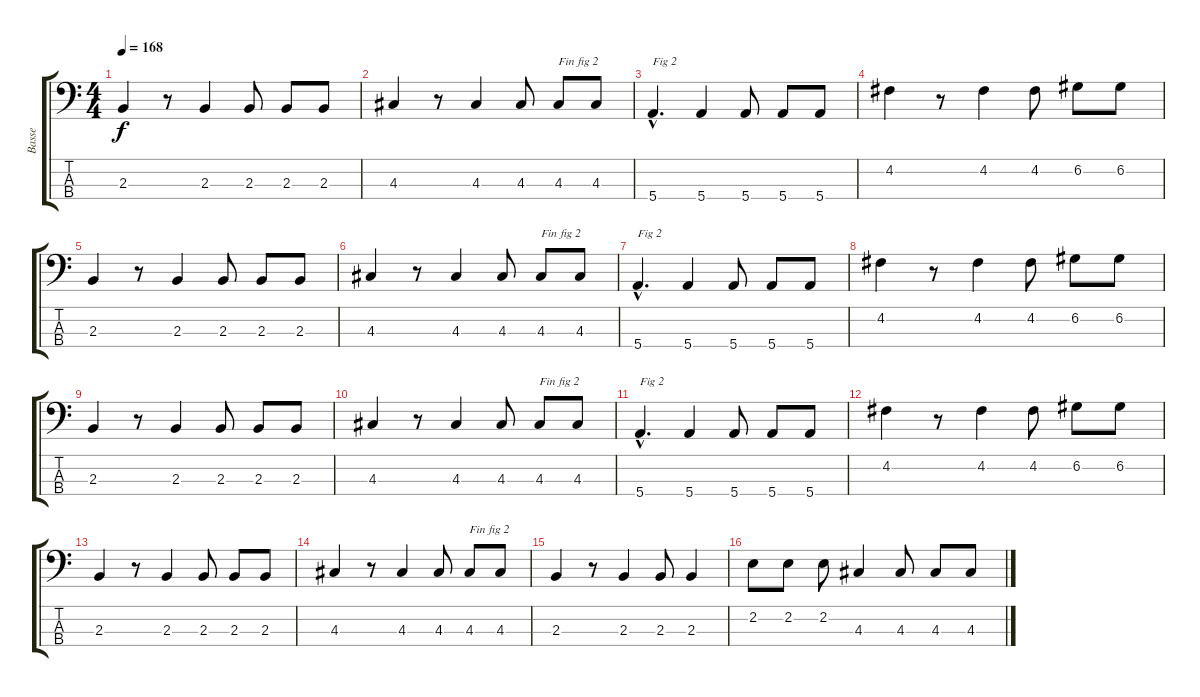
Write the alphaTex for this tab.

\track ("Basse" "Basse") {instrument electricbassfinger}
\staff {score tabs}
\tuning (G2 D2 A1 E1) {hide}
\ts (4 4)
\tempo 168
\clef f4
\ks c
2.3.4{dy f} r.8 2.3.4 2.3.8 2.3.8 2.3.8 |
4.3.4 r.8 4.3.4 4.3.8 4.3.8{txt "Fin fig 2"} 4.3.8 |
5.4{hac}.4{d txt "Fig 2"} 5.4.4 5.4.8 5.4.8 5.4.8 |
4.2.4 r.8 4.2.4 4.2.8 6.2.8 6.2.8 |
2.3.4 r.8 2.3.4 2.3.8 2.3.8 2.3.8 |
4.3.4 r.8 4.3.4 4.3.8 4.3.8{txt "Fin fig 2"} 4.3.8 |
5.4{hac}.4{d txt "Fig 2"} 5.4.4 5.4.8 5.4.8 5.4.8 |
4.2.4 r.8 4.2.4 4.2.8 6.2.8 6.2.8 |
2.3.4 r.8 2.3.4 2.3.8 2.3.8 2.3.8 |
4.3.4 r.8 4.3.4 4.3.8 4.3.8{txt "Fin fig 2"} 4.3.8 |
5.4{hac}.4{d txt "Fig 2"} 5.4.4 5.4.8 5.4.8 5.4.8 |
4.2.4 r.8 4.2.4 4.2.8 6.2.8 6.2.8 |
2.3.4 r.8 2.3.4 2.3.8 2.3.8 2.3.8 |
4.3.4 r.8 4.3.4 4.3.8 4.3.8{txt "Fin fig 2"} 4.3.8 |
2.3.4 r.8 2.3.4 2.3.8 2.3.4 |
2.2.8 2.2.8 2.2.8 4.3.4 4.3.8 4.3.8 4.3.8
